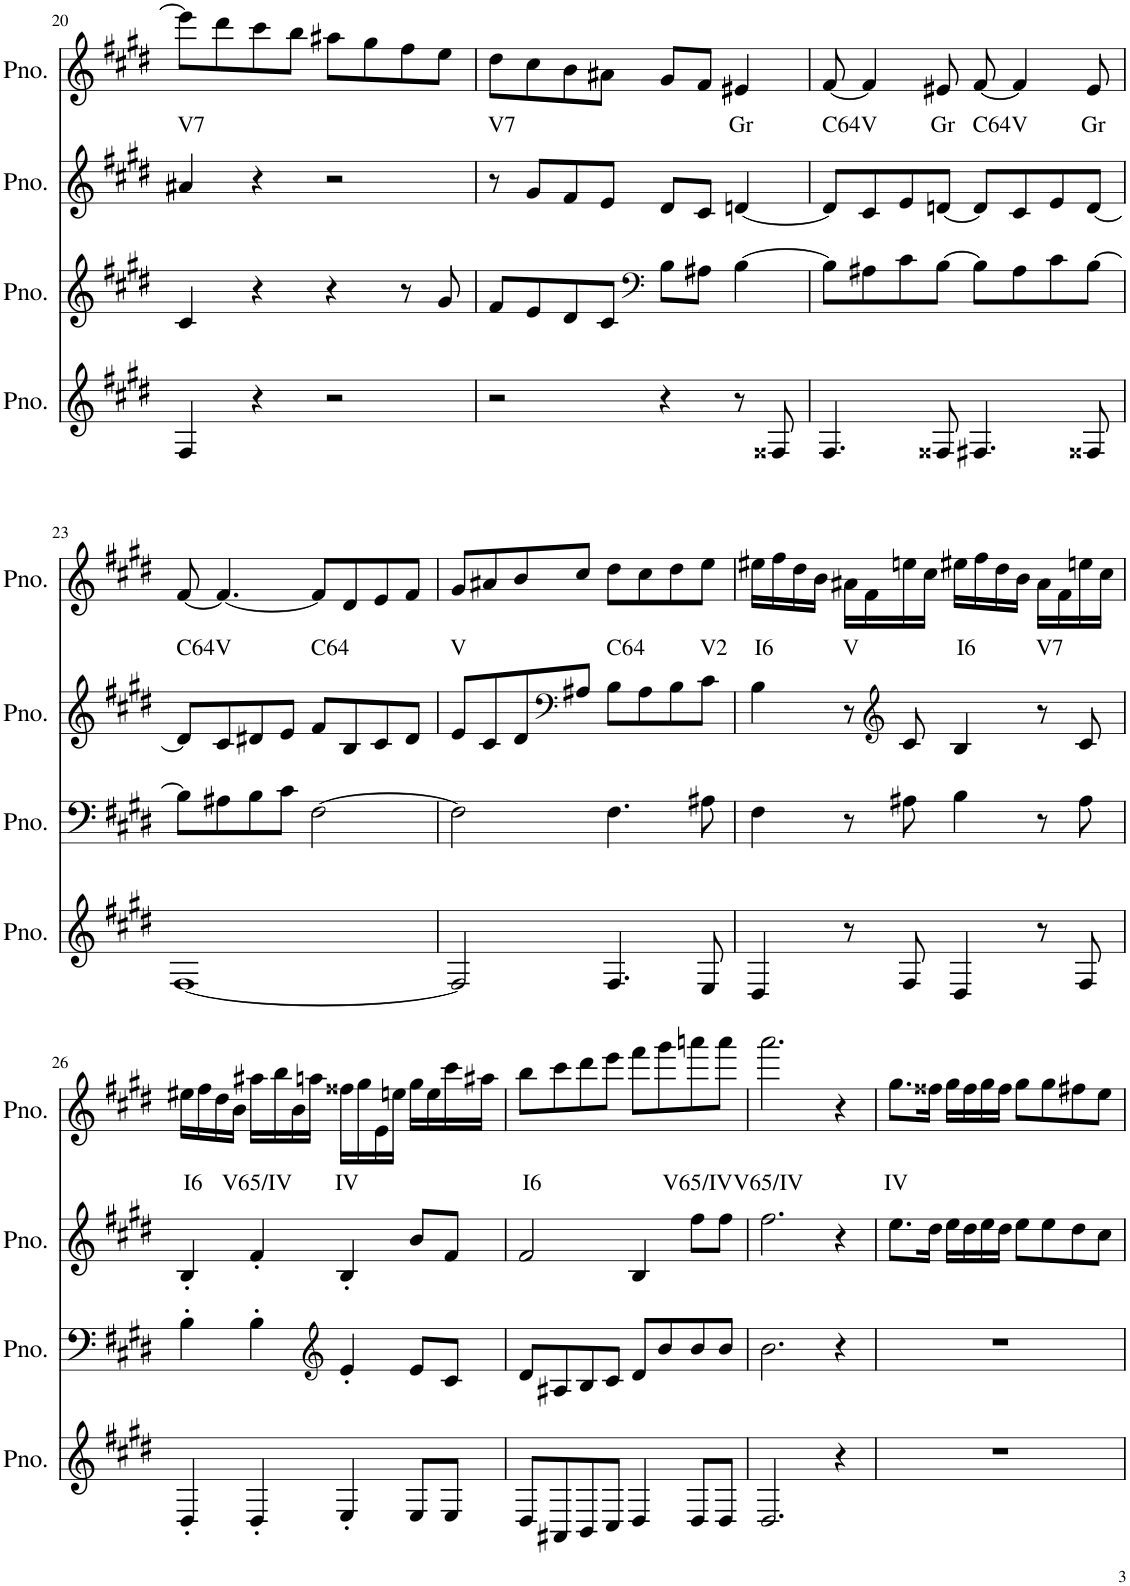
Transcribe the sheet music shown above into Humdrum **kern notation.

**kern	**kern	**kern	**kern	**text
*part4	*part3	*part2	*part1	*part1
*staff4	*staff3	*staff2	*staff1	*staff1
*I"Piano	*I"Piano	*I"Piano	*I"Piano, MIDI File Track 4 Ch4 Ch1 Ch1 Ch1	*
*I'Pno.	*I'Pno.	*I'Pno.	*I'Pno.	*
!!LO:PB:g=z
*clefG2	*clefG2	*clefG2	*clefG2	*
*k[f#c#g#d#]	*k[f#c#g#d#]	*k[f#c#g#d#]	*k[f#c#g#d#]	*
*M4/4	*M4/4	*M4/4	*M4/4	*
=20	=20	=20	=20	=20
!	!	!	!	!LO:LY:b
4F#/	4c#/	4a#X/	8eee\L]	V7
.	.	.	8ddd#\	.
4r	4r	4r	8ccc#\	.
.	.	.	8bb\J	.
2r	4r	2r	8aa#X\L	.
.	.	.	8gg#\	.
.	8r	.	8ff#\	.
.	8g#/	.	8ee\J	.
=21	=21	=21	=21	=21
!	!	!	!	!LO:LY:b
2r	8f#/L	8r	8dd#\L	V7
.	8e/	8g#/L	8cc#\	.
.	8d#/	8f#/	8b\	.
.	8c#/J	8e/J	8a#X\J	.
*	*clefF4	*	*	*
4r	8B\L	8d#/L	8g#/L	.
.	8A#X\J	8c#/J	8f#/J	.
!	!	!	!	!LO:LY:b
8r	[4B\	[4dn/	4e#X/	Gr
8F##X/	.	.	.	.
=22	=22	=22	=22	=22
!	!	!	!	!LO:LY:b
4.F#/	8B\L]	8d/L]	[8f#/	C64
!	!	!	!	!LO:LY:b
.	8A#X\	8c#/	4f#/]	V
.	8c#\	8e/	.	.
!	!	!	!	!LO:LY:b
8F##X/	[8B\J	[8dn/J	8e#X/	Gr
!	!	!	!	!LO:LY:b
4.F#X/	8B\L]	8d/L]	[8f#/	C64
!	!	!	!	!LO:LY:b
.	8A#\	8c#/	4f#/]	V
.	8c#\	8e/	.	.
!	!	!	!	!LO:LY:b
8F##X/	[8B\J	[8d/J	8e#/	Gr
!!LO:LB:g=z
=23	=23	=23	=23	=23
!	!	!	!	!LO:LY:b
[1F#	8B\L]	8d/L]	[8f#/	C64
!	!	!	!	!LO:LY:b
.	8A#X\	8c#/	4.f#/_	V
.	8B\	8d#X/	.	.
.	8c#\J	8e/J	.	.
!	!	!	!	!LO:LY:b
.	[2F#\	8f#/L	8f#/L]	C64
.	.	8B/	8d#/	.
.	.	8c#/	8e/	.
.	.	8d#/J	8f#/J	.
=24	=24	=24	=24	=24
!	!	!	!	!LO:LY:b
2F#/]	2F#\]	8e/L	8g#/L	V
.	.	8c#/	8a#X/	.
.	.	8d#/	8b/	.
*	*	*clefF4	*	*
.	.	8A#X/J	8cc#/J	.
!	!	!	!	!LO:LY:b
4.F#/	4.F#\	8B\L	8dd#\L	C64
.	.	8A#\	8cc#\	.
.	.	8B\	8dd#\	.
!	!	!	!	!LO:LY:b
8E/	8A#X\	8c#\J	8ee\J	V2
=25	=25	=25	=25	=25
!	!	!	!	!LO:LY:b
4D#/	4F#\	4B\	16ee#X\LL	I6
.	.	.	16ff#\	.
.	.	.	16dd#\	.
.	.	.	16b\JJ	.
!	!	!	!	!LO:LY:b
8r	8r	8r	16a#X\LL	V
.	.	.	16f#\	.
*	*	*clefG2	*	*
8F#/	8A#X\	8c#/	16een\	.
.	.	.	16cc#\JJ	.
!	!	!	!	!LO:LY:b
4D#/	4B\	4B/	16ee#X\LL	I6
.	.	.	16ff#\	.
.	.	.	16dd#\	.
.	.	.	16b\JJ	.
!	!	!	!	!LO:LY:b
8r	8r	8r	16a#\LL	V7
.	.	.	16f#\	.
8F#/	8A#\	8c#/	16een\	.
.	.	.	16cc#\JJ	.
!!LO:LB:g=z
=26	=26	=26	=26	=26
!	!	!	!	!LO:LY:b
4D#'/	4B'\	4B'/	16ee#X\LL	I6
.	.	.	16ff#\	.
.	.	.	16dd#\	.
.	.	.	16b\JJ	.
!	!	!	!	!LO:LY:b
4D#'/	4B'\	4f#'/	16aa#X\LL	V65/IV
.	.	.	16bb\	.
.	.	.	16b\	.
.	.	.	16aan\JJ	.
*	*clefG2	*	*	*
!	!	!	!	!LO:LY:b
4E'/	4e'/	4B'/	16ff##X\LL	IV
.	.	.	16gg#\	.
.	.	.	16e\	.
.	.	.	16een\JJ	.
8E/L	8e/L	8b/L	16gg#\LL	.
.	.	.	16ee\	.
8E/J	8c#/J	8f#/J	16ccc#\	.
.	.	.	16aa#X\JJ	.
=27	=27	=27	=27	=27
!	!	!	!	!LO:LY:b
8D#/L	8d#/L	2f#/	8bb\L	I6
8AA#X/	8A#X/	.	8ccc#\	.
8BB/	8B/	.	8ddd#\	.
8C#/J	8c#/J	.	8eee\J	.
4D#/	8d#/L	4B/	8fff#\L	.
.	8b/	.	8ggg#\	.
!	!	!	!	!LO:LY:b
8D#/L	8b/	8ff#\L	8aaan\	V65/IV
8D#/J	8b/J	8ff#\J	8aaa\J	.
=28	=28	=28	=28	=28
!	!	!	!	!LO:LY:b
2.D#/	2.b\	2.ff#\	2.aaa\	V65/IV
4r	4r	4r	4r	.
=29	=29	=29	=29	=29
!	!	!	!	!LO:LY:b
1r	1r	8.ee\L	8.gg#\L	IV
.	.	16dd#\Jk	16ff##X\Jk	.
.	.	16ee\LL	16gg#\LL	.
.	.	16dd#\	16ff##\	.
.	.	16ee\	16gg#\	.
.	.	16dd#\JJ	16ff##\JJ	.
.	.	8ee\L	8gg#\L	.
.	.	8ee\	8gg#\	.
.	.	8dd#\	8ff#X\	.
.	.	8cc#\J	8ee\J	.
=	=	=	=	=
*-	*-	*-	*-	*-
